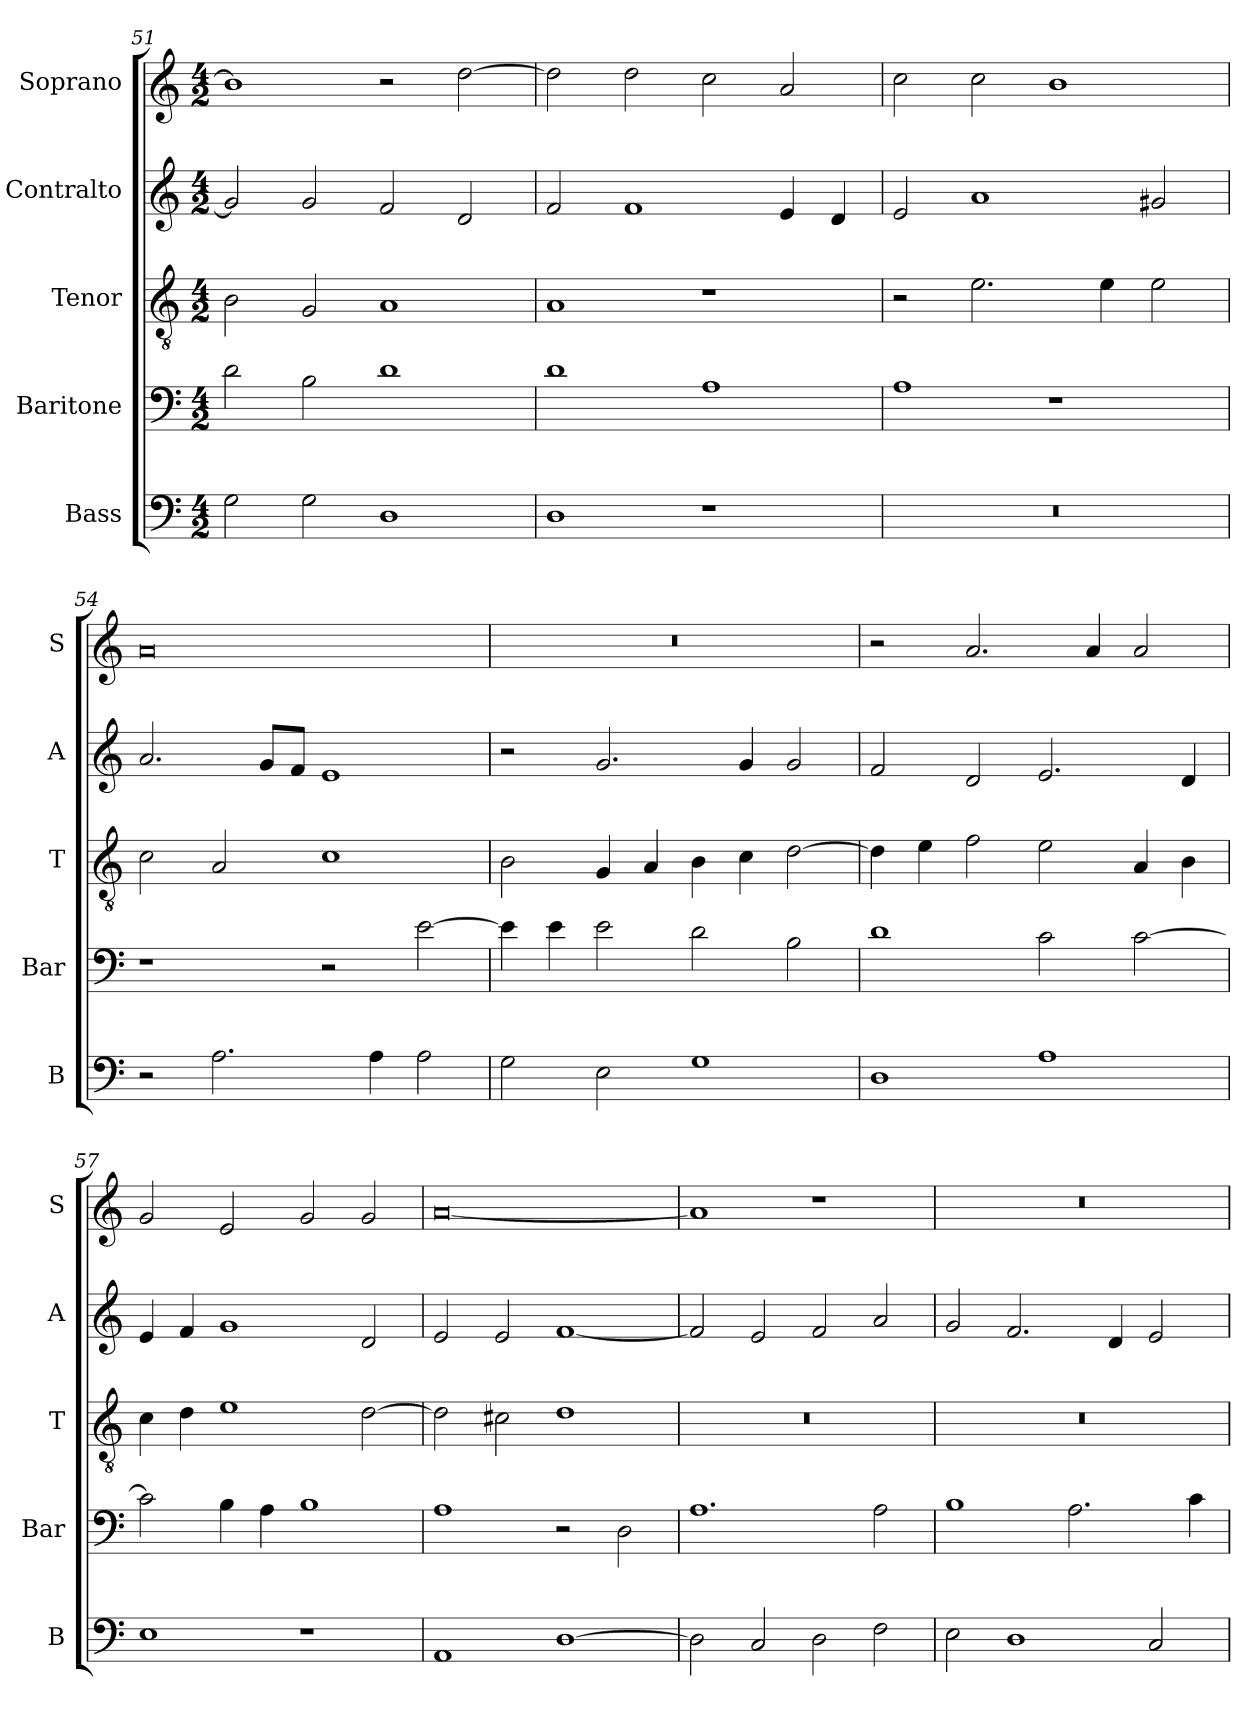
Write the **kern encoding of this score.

**kern	**kern	**kern	**kern	**kern
*part5	*part4	*part3	*part2	*part1
*staff5	*staff4	*staff3	*staff2	*staff1
*I"Bass	*I"Baritone	*I"Tenor	*I"Contralto	*I"Soprano
*I'B	*I'Bar	*I'T	*I'A	*I'S
*clefF4	*clefF4	*clefGv2	*clefG2	*clefG2
*k[]	*k[]	*k[]	*k[]	*k[]
*A:aeo	*A:aeo	*A:aeo	*A:aeo	*A:aeo
*M4/2	*M4/2	*M4/2	*M4/2	*M4/2
=51	=51	=51	=51	=51
2G	2d	2B	2g]	1b]
2G	2B	2G	2g	.
1D	1d	1A	2f	2r
.	.	.	2d	[2dd
=52	=52	=52	=52	=52
1D	1d	1A	2f	2dd]
.	.	.	1f	2dd
1r	1A	1r	.	2cc
.	.	.	4e	2a
.	.	.	4d	.
=53	=53	=53	=53	=53
0r	1A	2r	2e	2cc
.	.	2.e	1a	2cc
.	1r	.	.	1b
.	.	4e	.	.
.	.	2e	2g#X	.
=54	=54	=54	=54	=54
2r	1r	2c	2.a	0a
2.A	.	2A	.	.
.	.	.	8g/L	.
.	.	.	8f/J	.
.	2r	1c	1e	.
4A	.	.	.	.
2A	[2e	.	.	.
=55	=55	=55	=55	=55
2G	4e]	2B	2r	0r
.	4e	.	.	.
2E	2e	4G	2.g	.
.	.	4A	.	.
1G	2d	4B	.	.
.	.	4c	4g	.
.	2B	[2d	2g	.
=56	=56	=56	=56	=56
1D	1d	4d]	2f	2r
.	.	4e	.	.
.	.	2f	2d	2.a
1A	2c	2e	2.e	.
.	.	.	.	4a
.	[2c	4A	.	2a
.	.	4B	4d	.
=57	=57	=57	=57	=57
1E	2c]	4c	4e	2g
.	.	4d	4f	.
.	4B	1e	1g	2e
.	4A	.	.	.
1r	1B	.	.	2g
.	.	[2d	2d	2g
=58	=58	=58	=58	=58
1AA	1A	2d]	2e	[0a
.	.	2c#X	2e	.
[1D	2r	1d	[1f	.
.	2D	.	.	.
=59	=59	=59	=59	=59
2D]	1.A	0r	2f]	1a]
2C	.	.	2e	.
2D	.	.	2f	1r
2F	2A	.	2a	.
=60	=60	=60	=60	=60
2E	1B	0r	2g	0r
1D	.	.	2.f	.
.	2.A	.	.	.
.	.	.	4d	.
2C	.	.	2e	.
.	4c	.	.	.
=	=	=	=	=
*-	*-	*-	*-	*-
